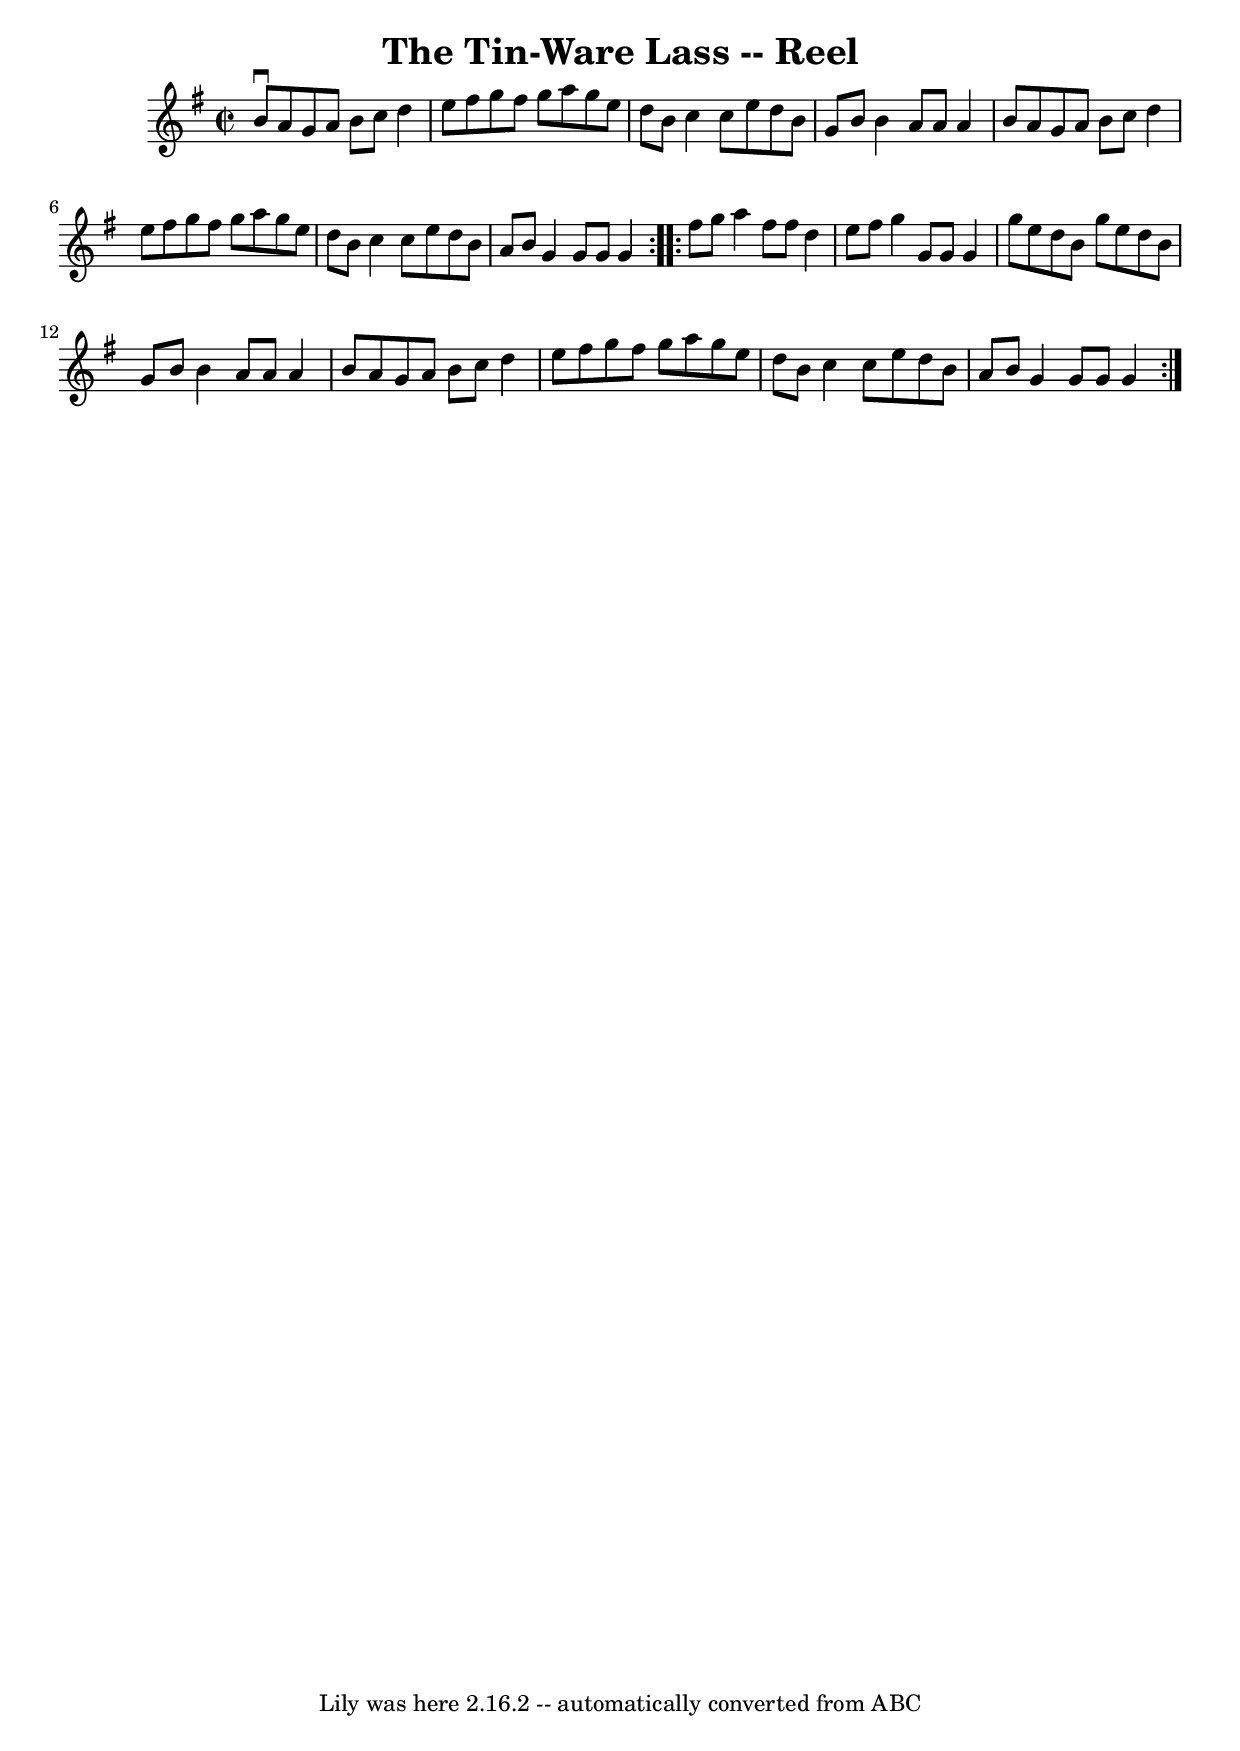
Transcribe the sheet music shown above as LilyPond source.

\version "2.16.2"
\include "Mammoth.ily"
\header {
  %% book = "Ryan's Mammoth Collection"
  crossRefNumber = "1"
  footnotes = ""
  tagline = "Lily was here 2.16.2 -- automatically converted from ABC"
  title = "The Tin-Ware Lass -- Reel"

}
voicedefault =  {



  \repeat volta 2 {

    \override Staff.TimeSignature #'style = #'C
    \time 2/2 
    \key g \major b'8^\downbow a'8  |
    g'8 a'8 b'8  
    c''8 d''4 e''8 fis''8    |
    g''8 fis''8 g''8 a''8   
    g''8 e''8 d''8 b'8    |
    c''4 c''8 e''8 d''8 b'8  
    g'8 b'8    |
    b'4 a'8 a'8 a'4 b'8 a'8    |
    
    g'8 a'8 b'8 c''8 d''4 e''8 fis''8    |
    g''8    
    fis''8 g''8 a''8 g''8 e''8 d''8 b'8    |
    c''4    
    c''8 e''8 d''8 b'8 a'8 b'8    |
    g'4 g'8 g'8    
    g'4    
  } 
  \repeat volta 2 {
    fis''8 g''8  |
    a''4 fis''8    
    fis''8 d''4 e''8 fis''8    |
    g''4 g'8 g'8 g'4    
    g''8 e''8    |
    d''8 b'8 g''8 e''8 d''8 b'8 g'8    
    b'8    |
    b'4 a'8 a'8 a'4 b'8 a'8    |
    g'8    
    a'8 b'8 c''8 d''4 e''8 fis''8    |
    g''8 fis''8    
    g''8 a''8 g''8 e''8 d''8 b'8    |
    c''4 c''8 e''8  
    d''8 b'8 a'8 b'8    |
    g'4 g'8 g'8 g'4    
  }   

}

\score{
  <<

    \context Staff="default"
    {
      \voicedefault 
      
    }

  >>
  \layout {
    
  }
  \midi {
  }

}
